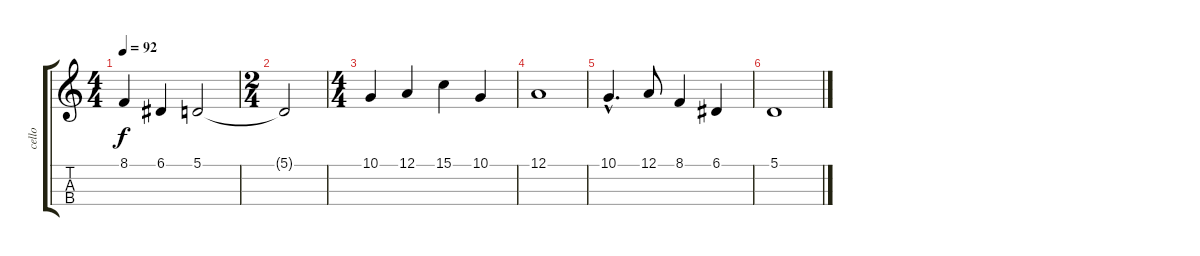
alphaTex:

\track ("cello" "cello") {instrument cello}
\staff {score tabs}
\tuning (A3 D3 G2 C2) {hide}
\ts (4 4)
\tempo 92
\clef g2
\ks c
8.1.4{dy f} 6.1.4 5.1.2 |
\ts (2 4)
5.1{t}.2 |
\ts (4 4)
10.1.4 12.1.4 15.1.4 10.1.4 |
12.1.1 |
10.1{hac}.4{d} 12.1.8 8.1.4 6.1.4 |
5.1.1
